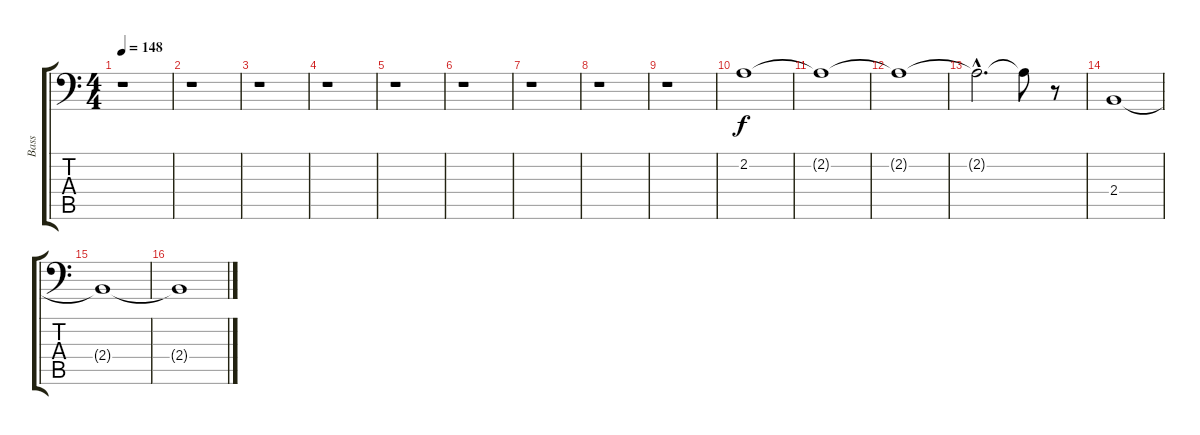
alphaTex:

\track ("Bass" "Bass") {instrument fretlessbass}
\staff {score tabs}
\tuning (C3 G2 D2 A1 E1 B0) {hide}
\ts (4 4)
\tempo 148
\clef f4
\ks c
r.1{dy f instrument fretlessbass} |
r.1 |
r.1 |
r.1 |
r.1 |
r.1 |
r.1 |
r.1 |
r.1 |
2.2.1 |
2.2{t}.1 |
2.2{t}.1 |
2.2{hac t}.2{d} 2.2{t}.8 r.8 |
2.4.1 |
2.4{t}.1 |
2.4{t}.1
